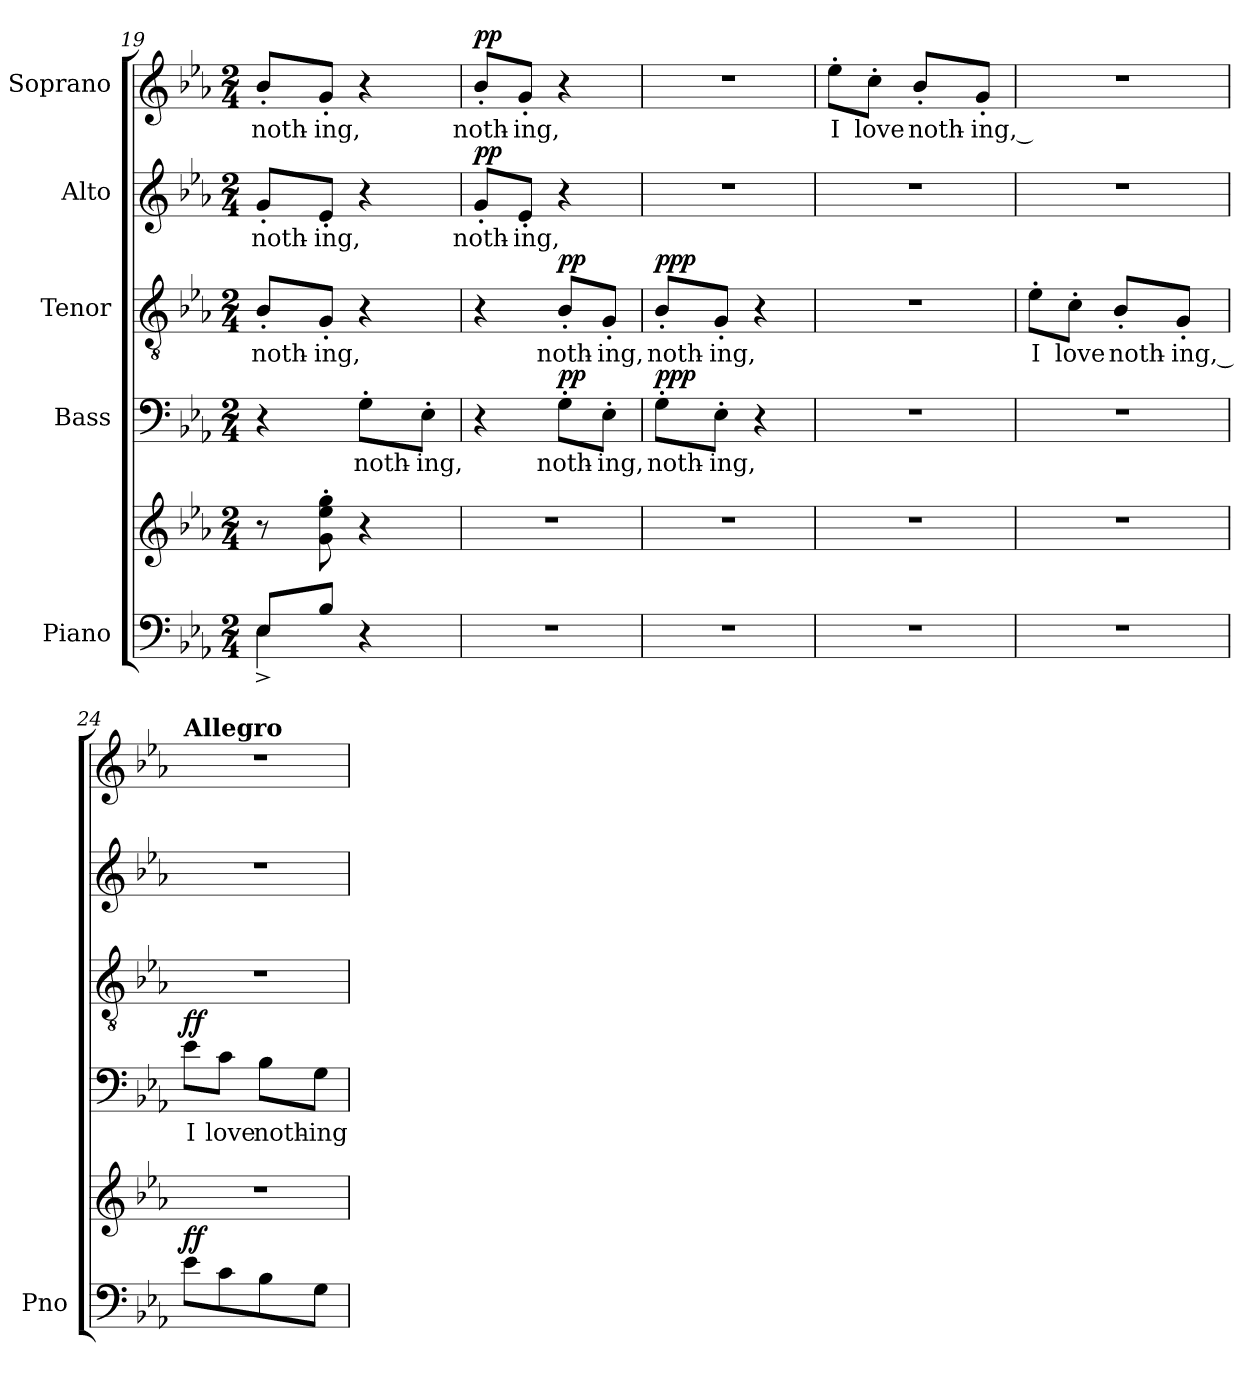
**kern	**kern	**dynam	**kern	**text	**dynam	**kern	**text	**dynam	**kern	**text	**dynam	**kern	**text	**dynam
*part5	*part5	*part5	*part4	*part4	*part4	*part3	*part3	*part3	*part2	*part2	*part2	*part1	*part1	*part1
*staff6	*staff5	*staff5/6	*staff4	*staff4	*staff4	*staff3	*staff3	*staff3	*staff2	*staff2	*staff2	*staff1	*staff1	*staff1
*I"Piano	*	*	*I"Bass	*	*	*I"Tenor	*	*	*I"Alto	*	*	*I"Soprano	*	*
*I'Pno	*	*	*	*	*	*	*	*	*	*	*	*	*	*
*clefF4	*clefG2	*	*clefF4	*	*	*clefGv2	*	*	*clefG2	*	*	*clefG2	*	*
*k[b-e-a-]	*k[b-e-a-]	*	*k[b-e-a-]	*	*	*k[b-e-a-]	*	*	*k[b-e-a-]	*	*	*k[b-e-a-]	*	*
*M2/4	*M2/4	*	*M2/4	*	*	*M2/4	*	*	*M2/4	*	*	*M2/4	*	*
=19	=19	=19	=19	=19	=19	=19	=19	=19	=19	=19	=19	=19	=19	=19
*^	*	*	*	*	*	*	*	*	*	*	*	*	*	*
8E-/L	4E-^\	8r	.	4r	.	.	8B-'/L	noth-	.	8g'/L	noth-	.	8b-'/L	noth-	.
8B-/J	.	8g\' 8ee-\' 8gg\'	.	.	.	.	8G'>/J	-ing,	.	8e-'/J	-ing,	.	8g'>/J	-ing,	.
4r	4ryy	4r	.	8G'\L	noth-	.	4r	.	.	4r	.	.	4r	.	.
.	.	.	.	8E-'\J	-ing,	.	.	.	.	.	.	.	.	.	.
*v	*v	*	*	*	*	*	*	*	*	*	*	*	*	*	*
=20	=20	=20	=20	=20	=20	=20	=20	=20	=20	=20	=20	=20	=20	=20
!	!	!	!	!	!	!	!	!	!	!	!LO:DY:a	!	!	!LO:DY:a
2r	2r	.	4r	.	.	4r	.	.	8g'/L	noth-	pp	8b-'/L	noth-	pp
.	.	.	.	.	.	.	.	.	8e-'/J	-ing,	.	8g'/J	-ing,	.
!	!	!	!	!	!LO:DY:a	!	!	!LO:DY:a	!	!	!	!	!	!
.	.	.	8G'\L	noth-	pp	8B-'/L	noth-	pp	4r	.	.	4r	.	.
.	.	.	8E-'\J	-ing,	.	8G'/J	-ing,	.	.	.	.	.	.	.
=21	=21	=21	=21	=21	=21	=21	=21	=21	=21	=21	=21	=21	=21	=21
!	!	!	!	!	!LO:DY:a	!	!	!LO:DY:a	!	!	!	!	!	!
2r	2r	.	8G'\L	noth-	ppp	8B-'/L	noth-	ppp	2r	.	.	2r	.	.
.	.	.	8E-'\J	-ing,	.	8G'/J	-ing,	.	.	.	.	.	.	.
.	.	.	4r	.	.	4r	.	.	.	.	.	.	.	.
=22	=22	=22	=22	=22	=22	=22	=22	=22	=22	=22	=22	=22	=22	=22
2r	2r	.	2r	.	.	2r	.	.	2r	.	.	8ee-'\L	I	.
.	.	.	.	.	.	.	.	.	.	.	.	8cc'\J	love	.
.	.	.	.	.	.	.	.	.	.	.	.	8b-'/L	noth-	.
.	.	.	.	.	.	.	.	.	.	.	.	8g'/J	-ing,__	.
=23	=23	=23	=23	=23	=23	=23	=23	=23	=23	=23	=23	=23	=23	=23
2r	2r	.	2r	.	.	8e-'\L	I	.	2r	.	.	2r	.	.
.	.	.	.	.	.	8c'\J	love	.	.	.	.	.	.	.
.	.	.	.	.	.	8B-'/L	noth-	.	.	.	.	.	.	.
.	.	.	.	.	.	8G'/J	-ing,__	.	.	.	.	.	.	.
=24	=24	=24	=24	=24	=24	=24	=24	=24	=24	=24	=24	=24	=24	=24
!	!	!	!	!	!	!	!	!	!	!	!	!LO:TX:a:B:t=Allegro	!	!
!	!	!LO:DY:a=2	!	!	!LO:DY:a	!	!	!	!	!	!	!	!	!
8e-\L	2r	ff	8e-\L	I	ff	2r	.	.	2r	.	.	2r	.	.
8c\	.	.	8c\J	love	.	.	.	.	.	.	.	.	.	.
8B-\	.	.	8B-\L	noth-	.	.	.	.	.	.	.	.	.	.
8G\J	.	.	8G\J	-ing	.	.	.	.	.	.	.	.	.	.
=	=	=	=	=	=	=	=	=	=	=	=	=	=	=
*-	*-	*-	*-	*-	*-	*-	*-	*-	*-	*-	*-	*-	*-	*-
